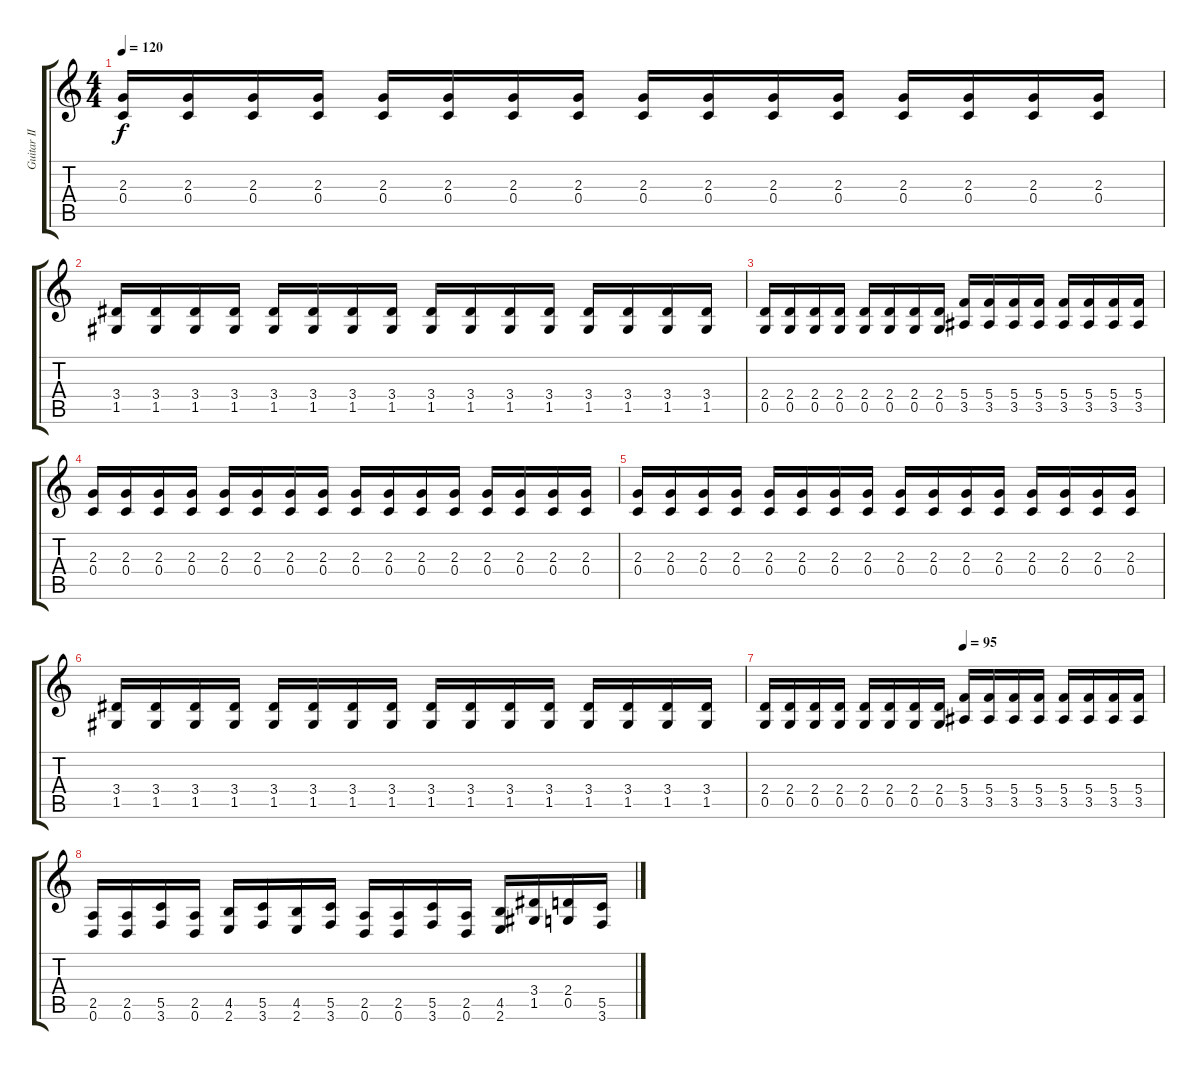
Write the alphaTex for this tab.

\track ("Guitar II" "Guitar II") {instrument distortionguitar}
\staff {score tabs}
\tuning (D4 A3 F3 C3 G2 D2) {hide}
\ts (4 4)
\tempo 120
\clef g2
\ks c
(2.3 0.4).16{dy f} (2.3 0.4).16 (2.3 0.4).16 (2.3 0.4).16 (2.3 0.4).16 (2.3 0.4).16 (2.3 0.4).16 (2.3 0.4).16 (2.3 0.4).16 (2.3 0.4).16 (2.3 0.4).16 (2.3 0.4).16 (2.3 0.4).16 (2.3 0.4).16 (2.3 0.4).16 (2.3 0.4).16 |
(3.4 1.5).16 (3.4 1.5).16 (3.4 1.5).16 (3.4 1.5).16 (3.4 1.5).16 (3.4 1.5).16 (3.4 1.5).16 (3.4 1.5).16 (3.4 1.5).16 (3.4 1.5).16 (3.4 1.5).16 (3.4 1.5).16 (3.4 1.5).16 (3.4 1.5).16 (3.4 1.5).16 (3.4 1.5).16 |
(2.4 0.5).16 (2.4 0.5).16 (2.4 0.5).16 (2.4 0.5).16 (2.4 0.5).16 (2.4 0.5).16 (2.4 0.5).16 (2.4 0.5).16 (5.4 3.5).16 (5.4 3.5).16 (5.4 3.5).16 (5.4 3.5).16 (5.4 3.5).16 (5.4 3.5).16 (5.4 3.5).16 (5.4 3.5).16 |
(2.3 0.4).16 (2.3 0.4).16 (2.3 0.4).16 (2.3 0.4).16 (2.3 0.4).16 (2.3 0.4).16 (2.3 0.4).16 (2.3 0.4).16 (2.3 0.4).16 (2.3 0.4).16 (2.3 0.4).16 (2.3 0.4).16 (2.3 0.4).16 (2.3 0.4).16 (2.3 0.4).16 (2.3 0.4).16 |
(2.3 0.4).16 (2.3 0.4).16 (2.3 0.4).16 (2.3 0.4).16 (2.3 0.4).16 (2.3 0.4).16 (2.3 0.4).16 (2.3 0.4).16 (2.3 0.4).16 (2.3 0.4).16 (2.3 0.4).16 (2.3 0.4).16 (2.3 0.4).16 (2.3 0.4).16 (2.3 0.4).16 (2.3 0.4).16 |
(3.4 1.5).16 (3.4 1.5).16 (3.4 1.5).16 (3.4 1.5).16 (3.4 1.5).16 (3.4 1.5).16 (3.4 1.5).16 (3.4 1.5).16 (3.4 1.5).16 (3.4 1.5).16 (3.4 1.5).16 (3.4 1.5).16 (3.4 1.5).16 (3.4 1.5).16 (3.4 1.5).16 (3.4 1.5).16 |
\tempo (95 0.5)
(2.4 0.5).16 (2.4 0.5).16 (2.4 0.5).16 (2.4 0.5).16 (2.4 0.5).16 (2.4 0.5).16 (2.4 0.5).16 (2.4 0.5).16 (5.4 3.5).16 (5.4 3.5).16 (5.4 3.5).16 (5.4 3.5).16 (5.4 3.5).16 (5.4 3.5).16 (5.4 3.5).16 (5.4 3.5).16 |
(2.5 0.6).16 (2.5 0.6).16 (5.5 3.6).16 (2.5 0.6).16 (4.5 2.6).16 (5.5 3.6).16 (4.5 2.6).16 (5.5 3.6).16 (2.5 0.6).16 (2.5 0.6).16 (5.5 3.6).16 (2.5 0.6).16 (4.5 2.6).16 (3.4 1.5).16 (2.4 0.5).16 (5.5 3.6).16
